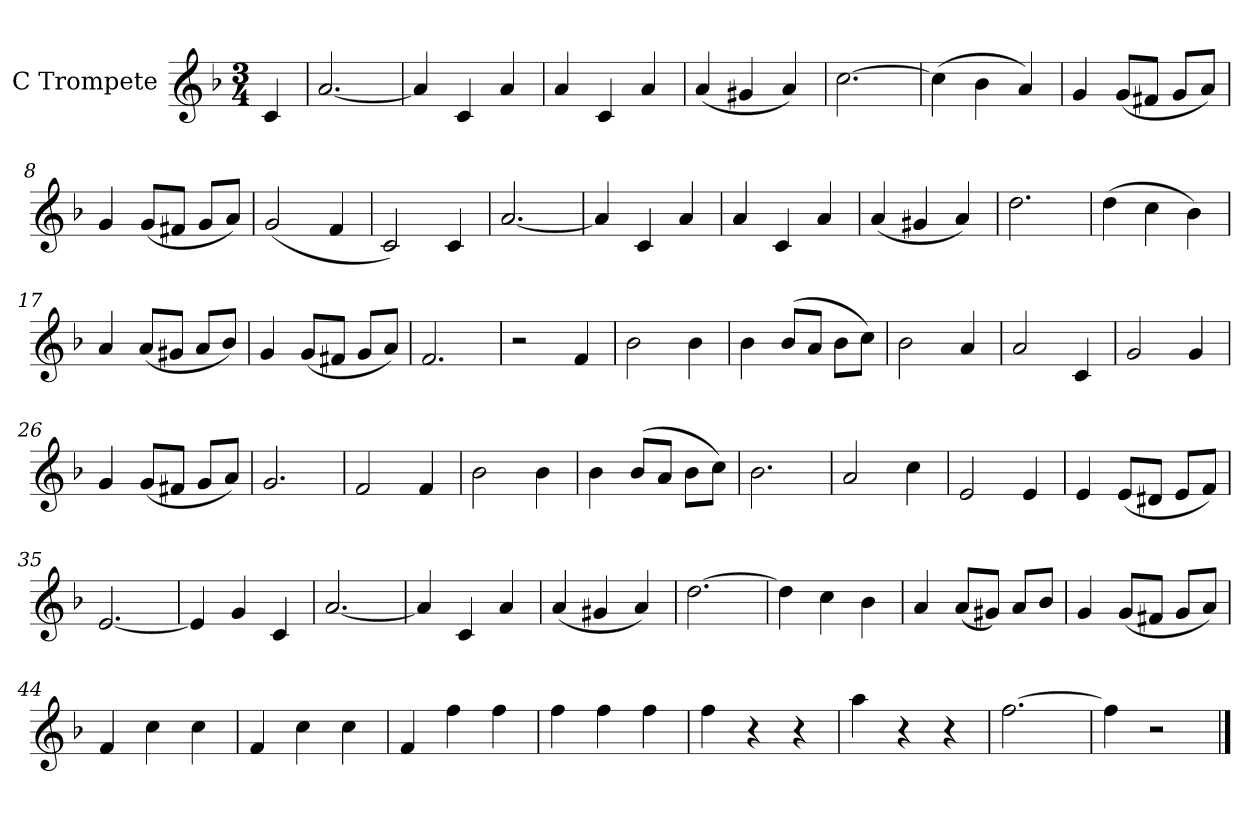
**kern
*part1
*staff1
*I"C Trompete
*I'C Tpt.
*clefG2
*k[b-]
*M3/4
*MM180
=
4c/
=1
[2.a/
=2
4a/]
4c/
4a/
=3
4a/
4c/
4a/
=4
(4a/
4g#X/
4a/)
=5
[2.cc\
=6
(4cc\]
4b-\
4a/)
=7
4g/
(8g/L
8f#X/J
8g/L
8a/J)
=8
4g/
(8g/L
8f#X/J
8g/L
8a/J)
=9
(2g/
4f/
!!LO:LB:g=z
=10
2c/)
4c/
=11
[2.a/
=12
4a/]
4c/
4a/
=13
4a/
4c/
4a/
=14
(4a/
4g#X/
4a/)
=15
2.dd\
=16
(4dd\
4cc\
4b-\)
=17
4a/
(8a/L
8g#X/J
8a/L
8b-/J)
=18
4g/
(8g/L
8f#X/J
8g/L
8a/J)
=19
2.f/
!!LO:LB:g=z
=20
2r
4f/
=21
2b-\
4b-\
=22
4b-\
(8b-/L
8a/J
8b-\L
8cc\J)
=23
2b-\
4a/
=24
2a/
4c/
=25
2g/
4g/
=26
4g/
(8g/L
8f#X/J
8g/L
8a/J)
=27
2.g/
=28
2f/
4f/
=29
2b-\
4b-\
=30
4b-\
(8b-/L
8a/J
8b-\L
8cc\J)
!!LO:LB:g=z
=31
2.b-\
=32
2a/
4cc\
=33
2e/
4e/
=34
4e/
(8e/L
8d#X/J
8e/L
8f/J)
=35
[2.e/
=36
4e/]
4g/
4c/
=37
[2.a/
=38
4a/]
4c/
4a/
=39
(4a/
4g#X/
4a/)
=40
[2.dd\
=41
4dd\]
4cc\
4b-\
!!LO:LB:g=z
=42
4a/
(8a/L
8g#X/J)
8a/L
8b-/J
=43
4g/
(8g/L
8f#X/J
8g/L
8a/J)
=44
4f/
4cc\
4cc\
=45
4f/
4cc\
4cc\
=46
4f/
4ff\
4ff\
=47
4ff\
4ff\
4ff\
=48
4ff\
4r
4r
=49
4aa\
4r
4r
=50
[2.ff\
=51
4ff\]
2r
==
*-
